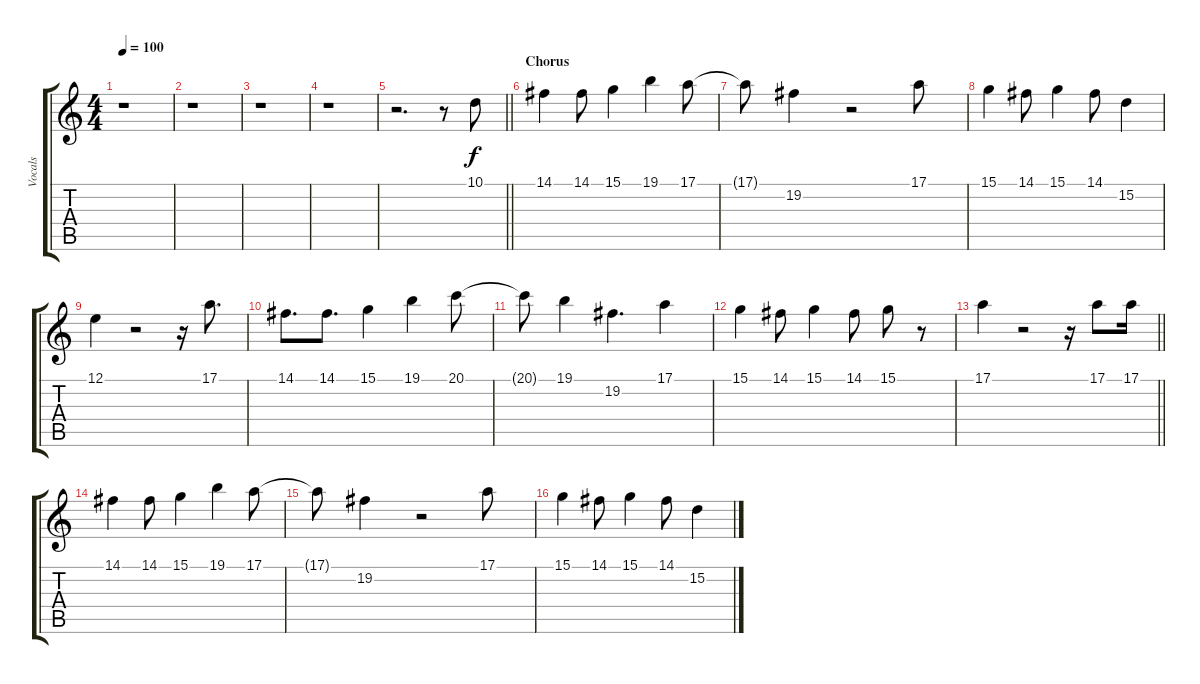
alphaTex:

\track ("Vocals" "Vocals") {instrument flute}
\staff {score tabs}
\tuning (E4 B3 G3 D3 A2 E2) {hide}
\ts (4 4)
\tempo 100
\clef g2
\ks c
r.1{dy f} |
r.1 |
r.1 |
r.1 |
\barLineRight lightlight
r.2{d} r.8 10.1.8 |
\section ("" "Chorus")
14.1.4 14.1.8 15.1.4 19.1.4 17.1.8 |
17.1{t}.8 19.2.4 r.2 17.1.8 |
15.1.4 14.1.8 15.1.4 14.1.8 15.2.4 |
12.1.4 r.2 r.16 17.1.8{d} |
14.1.8{d} 14.1.8{d} 15.1.4 19.1.4 20.1.8 |
20.1{t}.8 19.1.4 19.2.4{d} 17.1.4 |
15.1.4 14.1.8 15.1.4 14.1.8 15.1.8 r.8 |
\barLineRight lightlight
17.1.4 r.2 r.16 17.1.8 17.1.16 |
14.1.4 14.1.8 15.1.4 19.1.4 17.1.8 |
17.1{t}.8 19.2.4 r.2 17.1.8 |
15.1.4 14.1.8 15.1.4 14.1.8 15.2.4
